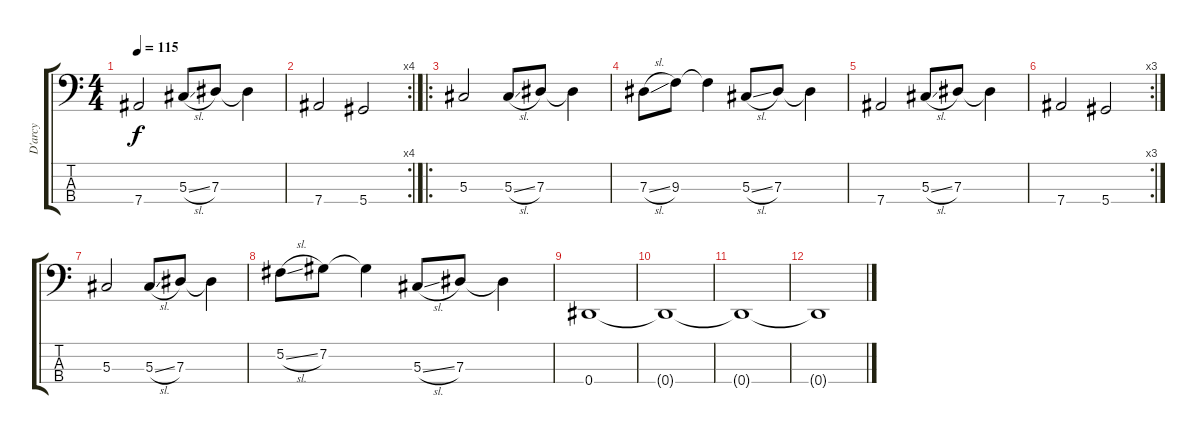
\track ("D'arcy" "D'arcy") {instrument electricbassfinger}
\staff {score tabs}
\tuning (Gb2 Db2 Ab1 Eb1) {hide}
\ts (4 4)
\tempo 115
\clef f4
\ks c
7.4.2{dy f} 5.3{sl}.8 7.3.8 7.3{t}.4 |
\rc 4
7.4.2 5.4.2 |
\ro
5.3.2 5.3{sl}.8 7.3.8 7.3{t}.4 |
7.3{sl}.8 9.3.8 9.3{t}.4 5.3{sl}.8 7.3.8 7.3{t}.4 |
7.4.2 5.3{sl}.8 7.3.8 7.3{t}.4 |
\rc 3
7.4.2 5.4.2 |
5.3.2 5.3{sl}.8 7.3.8 7.3{t}.4 |
5.2{sl}.8 7.2.8 7.2{t}.4 5.3{sl}.8 7.3.8 7.3{t}.4 |
0.4.1 |
0.4{t}.1 |
0.4{t}.1 |
0.4{t}.1
